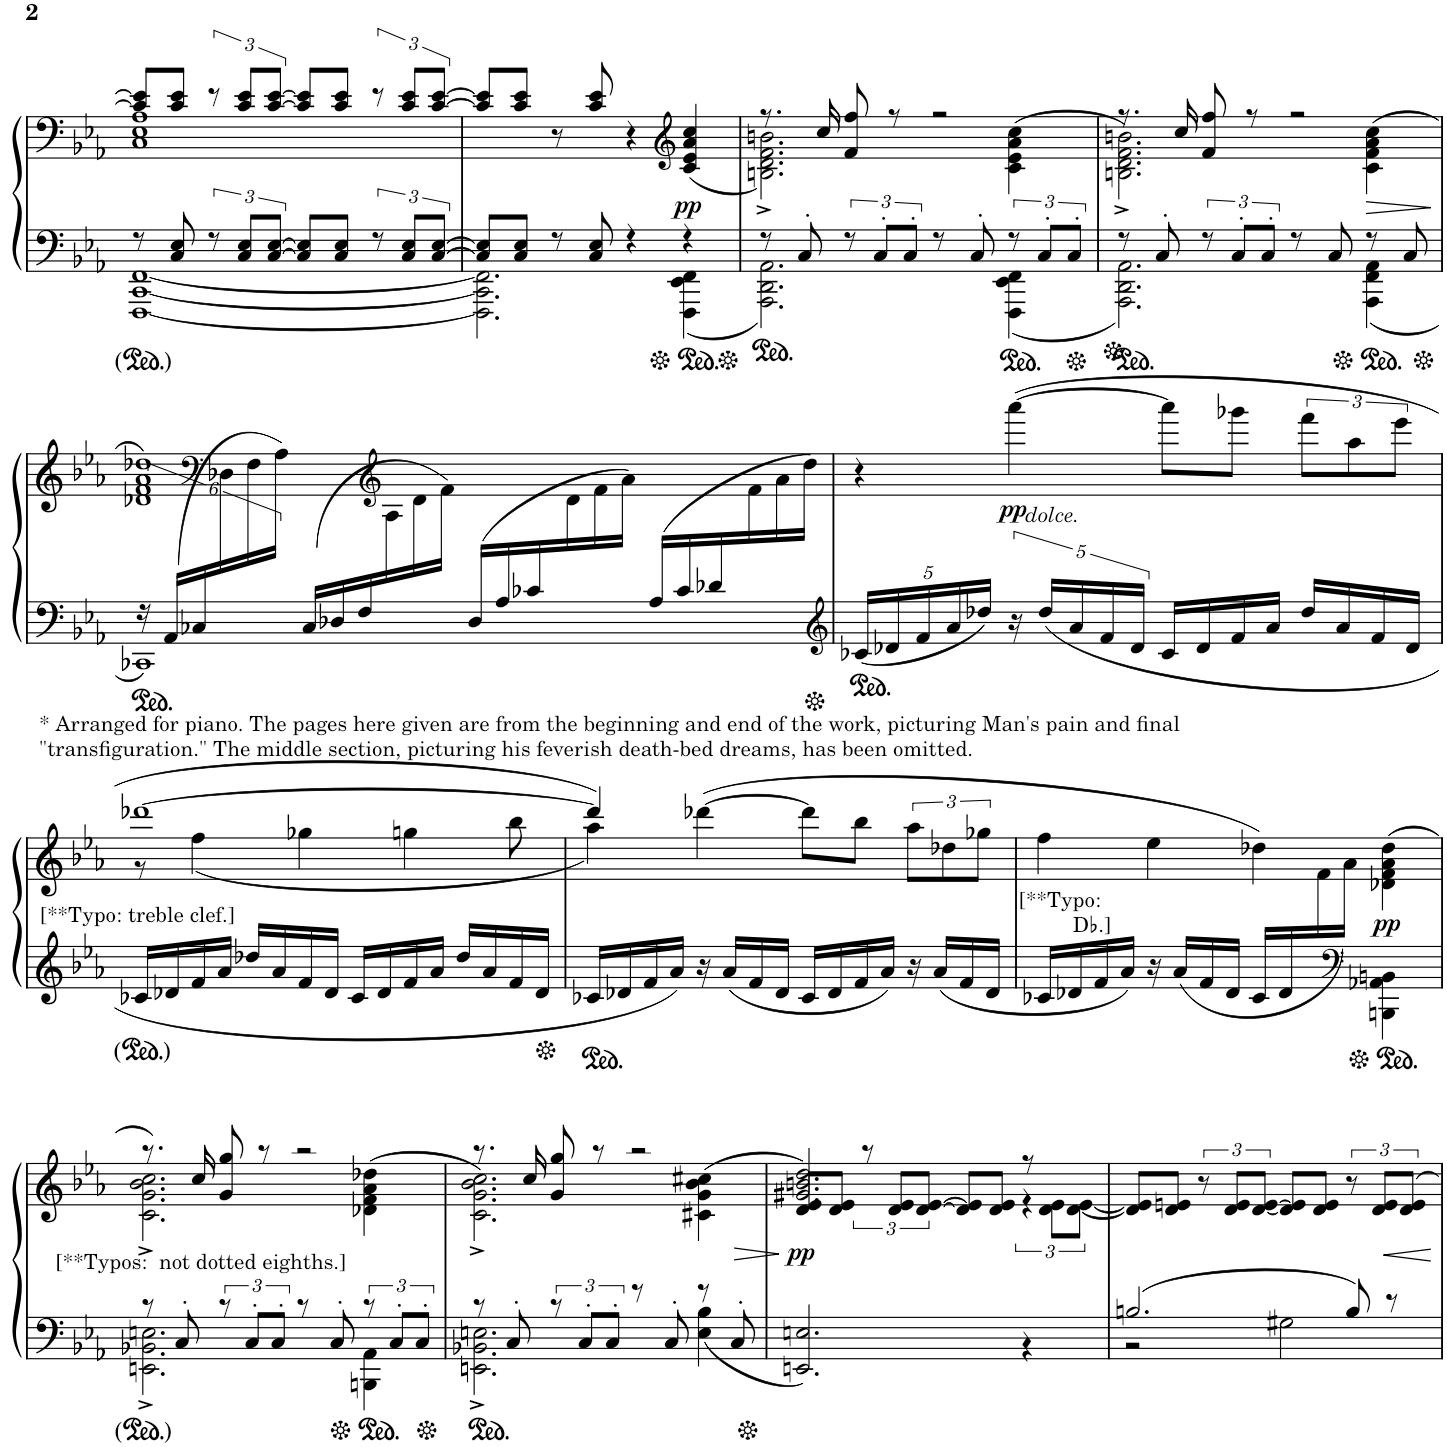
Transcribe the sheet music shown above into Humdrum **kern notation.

**kern	**kern	**dynam
*part1	*part1	*part1
*staff2	*staff1	*staff1/2
*I"Piano	*	*
*I'Pno.	*	*
!!LO:PB:g=z
*clefF4	*clefF4	*
*k[b-e-a-]	*k[b-e-a-]	*
*M4/4	*M4/4	*
*met(c)	*met(c)	*
=12	=12	=12
*^	*^	*
8r	[1FFF [1CC [1FF	8c/] 8e-/]L	1C 1E- 1A-	.
8C/ 8E-/	.	8c/ 8e-/J	.	.
12r	.	12r	.	.
12C/ 12E-/L	.	12c/ 12e-/L	.	.
[12C/ [12E-/J	.	[12c/ [12e-/J	.	.
8C/] 8E-/]L	.	8c/] 8e-/]L	.	.
8C/ 8E-/J	.	8c/ 8e-/J	.	.
12r	.	12r	.	.
12C/ 12E-/L	.	12c/ 12e-/L	.	.
[12C/ [12E-/J	.	[12c/ [12e-/J	.	.
=13	=13	=13	=13	=13
8C/] 8E-/]L	2.FFF\] 2.CC\] 2.FF\]	8c/] 8e-/]L	2.ryy	.
8C/ 8E-/J	.	8c/ 8e-/J	.	.
8r	.	8r	.	.
8C/ 8E-/	.	8c/ 8e-/	.	.
4r	.	4r	.	.
*	*	*clefG2	*	*
!	!	!	!	!LO:DY:b
4r	4FFF\ 4EE-\ 4FF\	4ryy	(4c/ 4e-/ 4a-/ 4cc/	pp
=14	=14	=14	=14	=14
8r	2.AAA-\ 2.DD\ 2.AA-\	8.r	2.Bn\^ 2.d\^ 2.f\^ 2.bn\^)	.
8C'/	.	.	.	.
.	.	16cc/	.	.
12r	.	8f/ 8ff/	.	.
12C'/L	.	.	.	.
.	.	8r	.	.
12C'/J	.	.	.	.
8r	.	2r	.	.
8C'/	.	.	.	.
12r	4FFF\ 4EE-\ 4FF\	.	(>4c\ 4e-\ 4a-\ 4cc\	.
12C'/L	.	.	.	.
12C'/J	.	.	.	.
=15	=15	=15	=15	=15
8r	2.AAA-\ 2.DD\ 2.AA-\	8.r	2.Bn\^ 2.d\^ 2.f\^ 2.bn\^)	.
8C'/	.	.	.	.
.	.	16cc/	.	.
12r	.	8f/ 8ff/	.	.
12C'/L	.	.	.	.
.	.	8r	.	.
12C'/J	.	.	.	.
8r	.	2r	.	.
8C/	.	.	.	.
!	!	!	!	!LO:HP:b
8r	4AAA-\ 4FF\ 4AA-\	.	(>4c\ 4f\ 4a-\ 4cc\	>
8C/	.	.	.	.
*	*	*v	*v	*
!!LO:LB:g=z
=16	=16	=16	=16
*ped	*	*	*
*	*	*^	*
*	*	*	*^	*
24r	1CC-X	8ryy	1d-X 1f 1a- 1dd-X)	8ryy	.
(24AA-/LL	.	.	.	.	.
24C-X/	.	.	.	.	.
*	*	*clefF4	*	*	*
8ryy	.	8ryy	.	24D-X\	.
.	.	.	.	24F\	.
.	.	.	.	24A-\JJ)	.
*Xbrackettup	*	*	*	*	*
(24C-/LL	.	8ryy	.	8ryy	.
24D-X/	.	.	.	.	.
24F/	.	.	.	.	.
*	*	*clefG2	*	*	*
8ryy	.	8ryy	.	24A-\	.
.	.	.	.	24d-\	.
.	.	.	.	24f\JJ)	.
(24D-/LL	.	2ryy	.	8ryy	.
24A-/	.	.	.	.	.
24c-X/	.	.	.	.	.
8ryy	.	.	.	24d-\	.
.	.	.	.	24f\	.
.	.	.	.	24a-\JJ)	.
(24A-/LL	.	.	.	8ryy	.
24c-/	.	.	.	.	.
24d-X/	.	.	.	.	.
8ryy	.	.	.	24f\	.
.	.	.	.	24a-\	.
.	.	.	.	24dd-\JJ)	.
*v	*v	*	*	*	*
*	*v	*v	*v	*
=17	=17	=17
*clefG2	*	*
*	*Xped	*
20c-X/LL	4r	.
20d-X/	.	.
20f/	.	.
20a-/	.	.
20dd-X/JJ	.	.
*brackettup	*	*
!	!	!LO:DY:b
!	!	!LO:DY:n=1:b
20r	([4aaa-\	other-dynamics pp
20dd-/LL	.	.
20a-/	.	.
20f/	.	.
20d-/JJ	.	.
16c-/LL	8aaa-\L]	.
16d-/	.	.
16f/	8ggg-X\J	.
16a-/JJ	.	.
16dd-/LL	12fff\L	.
16a-/	.	.
.	12aa-\	.
16f/	.	.
.	12eee-\J	.
16d-/JJ	.	.
!!LO:LB:g=z
=18	=18	=18
*	*^	*
!	!LO:TX:a:t=* Arranged for piano. The pages here given are from the beginning and end of the work, picturing Man's pain and final	!	!
!	!LO:TX:a:t="transfiguration." The middle section, picturing his feverish death-bed dreams, has been omitted.	!	!
!LO:TX:a:t=* Arranged for piano. The pages here given are from the beginning and end of the work, picturing Man's pain and final	!	!	!
!LO:TX:a:t="transfiguration." The middle section, picturing his feverish death-bed dreams, has been omitted.	!	!	!
!LO:TX:a:t=[**Typo&colon; treble clef.]	!	!	!
16c-X/LL	[1ddd-X	8r	.
16d-X/	.	.	.
16f/	.	(4ff\	.
16a-/JJ	.	.	.
16dd-X/LL	.	.	.
16a-/	.	.	.
16f/	.	4gg-X\	.
16d-/JJ	.	.	.
16c-/LL	.	.	.
16d-/	.	.	.
16f/	.	4ggn\	.
16a-/JJ	.	.	.
16dd-/LL	.	.	.
16a-/	.	.	.
16f/	.	8bb-\	.
16d-/JJ	.	.	.
=19	=19	=19	=19
*ped	*	*	*
16c-X/LL	4ddd-/])	4aa-\)	.
16d-X/	.	.	.
16f/	.	.	.
16a-/JJ	.	.	.
16r	([4ddd-X\	2.ryy	.
16a-/LL	.	.	.
16f/	.	.	.
16d-/JJ	.	.	.
16c-/LL	8ddd-\L]	.	.
16d-/	.	.	.
16f/	8bb-\J	.	.
16a-/JJ	.	.	.
16r	12aa-\L	.	.
16a-/LL	.	.	.
.	12dd-X\	.	.
16f/	.	.	.
.	12gg-X\J	.	.
16d-/JJ	.	.	.
=20	=20	=20	=20
16c-X/LL	4ff\	8ryy	.
!LO:TX:a:t=[**Typo&colon;	!	!	!
!LO:TX:a:t=D♭.]	!	!	!
16d-X/	.	.	.
*	*v	*v	*
16f/	.	.
16a-/JJ	.	.
16r	4ee-\	.
(<16a-/LL	.	.
16f/	.	.
16d-/JJ	.	.
16c-/LL	4dd-X\)	.
16d-/	.	.
*	*^	*
8ryy	.	16f\	.
.	.	16a-\JJ)	.
*clefF4	*	*	*
*	*Xped	*	*
!	!	!	!LO:DY:b
4BBBn\ 4AA-X\ 4BBn\	(4d-X\ 4f\ 4a-\ 4dd-\	4ryy	pp
!!LO:LB:g=z	!!
=21	=21	=21	=21
*^	*	*	*
8r	2.EEn\^ 2.BB-X\^ 2.En\^	8.r)	2.c\^ 2.g\^ 2.b-\^ 2.cc\^	.
8C'/	.	.	.	.
!	!	!LO:TX:b:t=[**Typos&colon;  not dotted eighths.]	!	!
.	.	16cc/	.	.
12r	.	8g/ 8gg/	.	.
12C'/L	.	.	.	.
.	.	8r	.	.
12C'/J	.	.	.	.
8r	.	2r	.	.
8C'/	.	.	.	.
12r	4BBBn\ 4AA-\	.	(>4d-X\ 4f\ 4a-\ 4dd-X\	.
12C'/L	.	.	.	.
12C'/J	.	.	.	.
=22	=22	=22	=22	=22
8r	2.EEn\^ 2.BB-X\^ 2.En\^	8.r	2.c\^ 2.g\^ 2.b-\^ 2.cc\^)	.
8C'/	.	.	.	.
.	.	16cc/	.	.
12r	.	8g/ 8gg/	.	.
12C'/L	.	.	.	.
.	.	8r	.	.
12C'/J	.	.	.	.
8r	.	2r	.	.
8C'/	.	.	.	.
!	!	!	!	!LO:HP:b
8r	4E\ 4B-\	.	(>4c#X\ 4g\ 4b-\ 4cc#X\	>
8C'/	.	.	.	.
*v	*v	*	*	*
*	*v	*v	*
.	.	]
=23	=23	=23
*^	*^	*
!	!	!	!	!LO:DY:b
1ryy	2.EEn/ 2.En/	8d/ 8e-/L	2.g#X/ 2.bn/ 2.dd/)	pp
.	.	8d/ 8e-/J	.	.
.	.	12r	.	.
.	.	12d/ 12e-/L	.	.
.	.	[12d/ [12e-/J	.	.
.	.	8d/] 8e-/]L	.	.
.	.	8d/ 8e-/J	.	.
.	4r	12r	4r	.
.	.	12d\ 12e-\L	.	.
.	.	[12d\ [12e-\J	.	.
*	*	*v	*v	*
=24	=24	=24	=24
2.Bn/	2r	8d/] 8e-/]L	.
.	.	8d/ 8en/J	.
.	.	12r	.
.	.	12d/ 12e/L	.
.	.	[12d/ [12e/J	.
.	2G#X\	8d/] 8e/]L	.
.	.	8d/ 8e/J	.
8B/	.	12r	.
.	.	12d/ 12e/L	.
8r	.	.	.
.	.	12d/ 12e/J	.
*v	*v	*	*
.	.	]
=	=	=
*-	*-	*-
